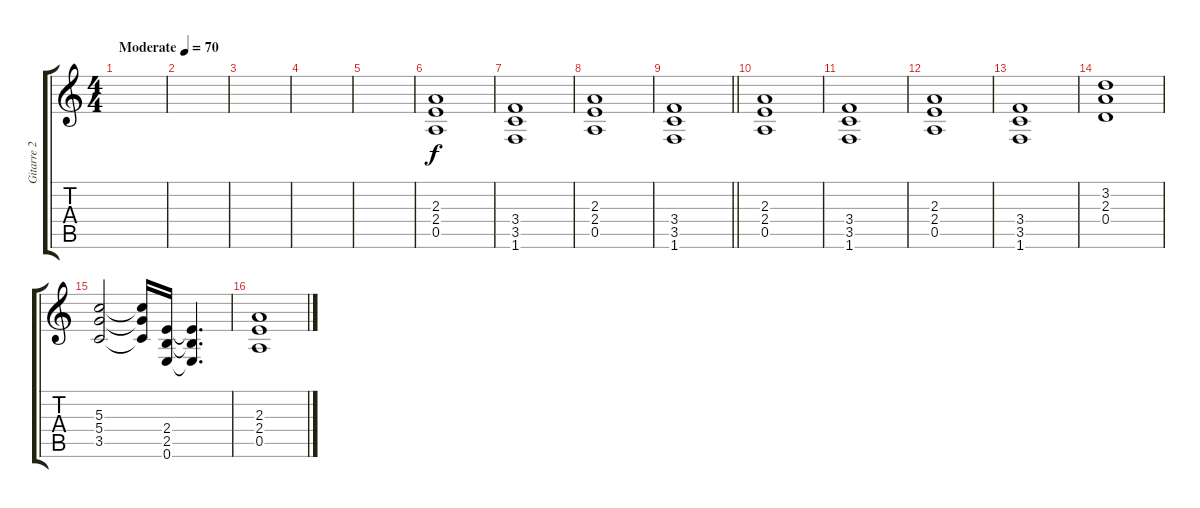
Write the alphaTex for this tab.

\track ("Gitarre 2" "Gitarre 2") {instrument distortionguitar}
\staff {score tabs}
\tuning (E4 B3 G3 D3 A2 E2) {hide}
\ts (4 4)
\tempo (70 "Moderate")
\clef g2
\ks c
|
|
|
|
|
(2.3 2.4 0.5).1 |
(3.4 3.5 1.6).1 |
(2.3 2.4 0.5).1 |
\barLineRight lightlight
(3.4 3.5 1.6).1 |
(2.3 2.4 0.5).1 |
(3.4 3.5 1.6).1 |
(2.3 2.4 0.5).1 |
(3.4 3.5 1.6).1 |
(3.2 2.3 0.4).1 |
(5.3 5.4 3.5).2 (5.3{t} 5.4{t} 3.5{t}).16 (2.4 2.5 0.6).16 (2.4{t} 2.5{t} 0.6{t}).4{d} |
(2.3 2.4 0.5).1
